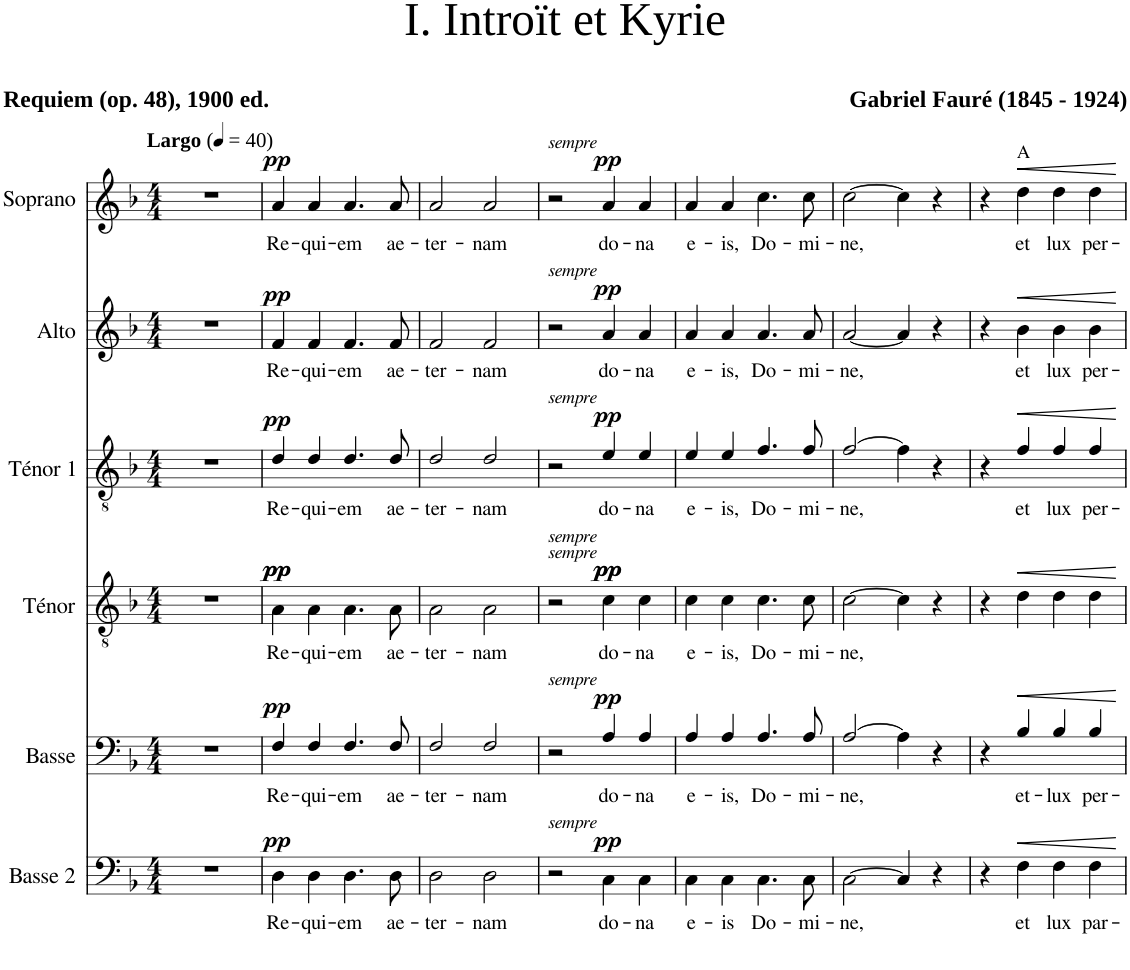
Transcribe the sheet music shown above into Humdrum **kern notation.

**kern	**text	**dynam	**kern	**text	**dynam	**kern	**text	**dynam	**kern	**text	**dynam	**kern	**text	**dynam	**kern	**text	**dynam
*part6	*part6	*part6	*part5	*part5	*part5	*part4	*part4	*part4	*part3	*part3	*part3	*part2	*part2	*part2	*part1	*part1	*part1
*staff6	*staff6	*staff6	*staff5	*staff5	*staff5	*staff4	*staff4	*staff4	*staff3	*staff3	*staff3	*staff2	*staff2	*staff2	*staff1	*staff1	*staff1
*I"Basse 2	*	*	*I"Basse	*	*	*I"Ténor	*	*	*I"Ténor 1	*	*	*I"Alto	*	*	*I"Soprano	*	*
*I'B2	*	*	*I'B	*	*	*I'T	*	*	*I'T1	*	*	*I'A	*	*	*I'S	*	*
*clefF4	*	*	*clefF4	*	*	*clefGv2	*	*	*clefGv2	*	*	*clefG2	*	*	*clefG2	*	*
*k[b-]	*	*	*k[b-]	*	*	*k[b-]	*	*	*k[b-]	*	*	*k[b-]	*	*	*k[b-]	*	*
*d:	*	*	*d:	*	*	*d:	*	*	*d:	*	*	*d:	*	*	*d:	*	*
*M4/4	*	*	*M4/4	*	*	*M4/4	*	*	*M4/4	*	*	*M4/4	*	*	*M4/4	*	*
*MM40	*	*	*MM40	*	*	*MM40	*	*	*MM40	*	*	*MM40	*	*	*MM40	*	*
=1	=1	=1	=1	=1	=1	=1	=1	=1	=1	=1	=1	=1	=1	=1	=1	=1	=1
!	!	!	!	!	!	!	!	!	!	!	!	!	!	!	!LO:TX:a:B:t=Largo	!	!
1r	.	.	1r	.	.	1r	.	.	1r	.	.	1r	.	.	1r	.	.
=2	=2	=2	=2	=2	=2	=2	=2	=2	=2	=2	=2	=2	=2	=2	=2	=2	=2
!	!LO:LY:b	!LO:DY:a	!	!LO:LY:b	!LO:DY:a	!	!LO:LY:b	!LO:DY:a	!	!LO:LY:b	!	!	!LO:LY:b	!	!	!LO:LY:b	!
!	!	!	!	!	!	!	!	!LO:DY:n=1:a	!	!	!LO:DY:a	!	!	!LO:DY:a	!	!	!LO:DY:a
4D\	Re-	pp	4F/	Re-	pp	4A\	Re-	pp pp	4d/	Re-	pp	4f/	Re-	pp	4a/	Re-	pp
!	!LO:LY:b	!	!	!LO:LY:b	!	!	!LO:LY:b	!	!	!LO:LY:b	!	!	!LO:LY:b	!	!	!LO:LY:b	!
4D\	-qui-	.	4F/	-qui-	.	4A\	-qui-	.	4d/	-qui-	.	4f/	-qui-	.	4a/	-qui-	.
!	!LO:LY:b	!	!	!LO:LY:b	!	!	!LO:LY:b	!	!	!LO:LY:b	!	!	!LO:LY:b	!	!	!LO:LY:b	!
4.D\	-em	.	4.F/	-em	.	4.A\	-em	.	4.d/	-em	.	4.f/	-em	.	4.a/	-em	.
!	!LO:LY:b	!	!	!LO:LY:b	!	!	!LO:LY:b	!	!	!LO:LY:b	!	!	!LO:LY:b	!	!	!LO:LY:b	!
8D\	ae-	.	8F/	ae-	.	8A\	ae-	.	8d/	ae-	.	8f/	ae-	.	8a/	ae-	.
=3	=3	=3	=3	=3	=3	=3	=3	=3	=3	=3	=3	=3	=3	=3	=3	=3	=3
!	!LO:LY:b	!	!	!LO:LY:b	!	!	!LO:LY:b	!	!	!LO:LY:b	!	!	!LO:LY:b	!	!	!LO:LY:b	!
2D\	-ter-	.	2F/	-ter-	.	2A\	-ter-	.	2d/	-ter-	.	2f/	-ter-	.	2a/	-ter-	.
!	!LO:LY:b	!	!	!LO:LY:b	!	!	!LO:LY:b	!	!	!LO:LY:b	!	!	!LO:LY:b	!	!	!LO:LY:b	!
2D\	-nam	.	2F/	-nam	.	2A\	-nam	.	2d/	-nam	.	2f/	-nam	.	2a/	-nam	.
=4	=4	=4	=4	=4	=4	=4	=4	=4	=4	=4	=4	=4	=4	=4	=4	=4	=4
!	!	!	!	!	!	!	!	!	!	!	!	!	!	!	!LO:TX:a:i:t=sempre	!	!
!	!	!	!	!	!	!	!	!	!	!	!	!LO:TX:a:i:t=sempre	!	!	!	!	!
!	!	!	!	!	!	!	!	!	!LO:TX:a:i:t=sempre	!	!	!	!	!	!	!	!
!	!	!	!	!	!	!LO:TX:a:i:t=sempre	!	!	!	!	!	!	!	!	!	!	!
!	!	!	!	!	!	!LO:TX:a:i:t=sempre	!	!	!	!	!	!	!	!	!	!	!
!	!	!	!LO:TX:a:i:t=sempre	!	!	!	!	!	!	!	!	!	!	!	!	!	!
!LO:TX:a:i:t=sempre	!	!	!	!	!	!	!	!	!	!	!	!	!	!	!	!	!
2r	.	.	2r	.	.	2r	.	.	2r	.	.	2r	.	.	2r	.	.
!	!LO:LY:b	!LO:DY:a	!	!LO:LY:b	!LO:DY:a	!	!LO:LY:b	!LO:DY:a	!	!LO:LY:b	!	!	!LO:LY:b	!	!	!LO:LY:b	!
!	!	!	!	!	!	!	!	!LO:DY:n=1:a	!	!	!LO:DY:a	!	!	!LO:DY:a	!	!	!LO:DY:a
4C\	do-	pp	4A/	do-	pp	4c\	do-	pp pp	4e/	do-	pp	4a/	do-	pp	4a/	do-	pp
!	!LO:LY:b	!	!	!LO:LY:b	!	!	!LO:LY:b	!	!	!LO:LY:b	!	!	!LO:LY:b	!	!	!LO:LY:b	!
4C\	-na	.	4A/	-na	.	4c\	-na	.	4e/	-na	.	4a/	-na	.	4a/	-na	.
=5	=5	=5	=5	=5	=5	=5	=5	=5	=5	=5	=5	=5	=5	=5	=5	=5	=5
!	!LO:LY:b	!	!	!LO:LY:b	!	!	!LO:LY:b	!	!	!LO:LY:b	!	!	!LO:LY:b	!	!	!LO:LY:b	!
4C\	e-	.	4A/	e-	.	4c\	e-	.	4e/	e-	.	4a/	e-	.	4a/	e-	.
!	!LO:LY:b	!	!	!LO:LY:b	!	!	!LO:LY:b	!	!	!LO:LY:b	!	!	!LO:LY:b	!	!	!LO:LY:b	!
4C\	-is	.	4A/	-is,	.	4c\	-is,	.	4e/	-is,	.	4a/	-is,	.	4a/	-is,	.
!	!LO:LY:b	!	!	!LO:LY:b	!	!	!LO:LY:b	!	!	!LO:LY:b	!	!	!LO:LY:b	!	!	!LO:LY:b	!
4.C\	Do-	.	4.A/	Do-	.	4.c\	Do-	.	4.f/	Do-	.	4.a/	Do-	.	4.cc\	Do-	.
!	!LO:LY:b	!	!	!LO:LY:b	!	!	!LO:LY:b	!	!	!LO:LY:b	!	!	!LO:LY:b	!	!	!LO:LY:b	!
8C\	-mi-	.	8A/	-mi-	.	8c\	-mi-	.	8f/	-mi-	.	8a/	-mi-	.	8cc\	-mi-	.
=6	=6	=6	=6	=6	=6	=6	=6	=6	=6	=6	=6	=6	=6	=6	=6	=6	=6
!	!LO:LY:b	!	!	!LO:LY:b	!	!	!LO:LY:b	!	!	!LO:LY:b	!	!	!LO:LY:b	!	!	!LO:LY:b	!
[2C\	-ne,	.	[2A/	-ne,	.	[2c\	-ne,	.	[2f/	-ne,	.	[2a/	-ne,	.	[2cc\	-ne,	.
4C/]	.	.	4A\]	.	.	4c\]	.	.	4f\]	.	.	4a/]	.	.	4cc\]	.	.
4r	.	.	4r	.	.	4r	.	.	4r	.	.	4r	.	.	4r	.	.
=7	=7	=7	=7	=7	=7	=7	=7	=7	=7	=7	=7	=7	=7	=7	=7	=7	=7
4r	.	.	4r	.	.	4r	.	.	4r	.	.	4r	.	.	4r	.	.
!	!	!	!	!	!	!	!	!	!	!	!	!	!	!	!LO:TX:a:t=A	!	!
!	!LO:LY:b	!LO:HP:b	!	!LO:LY:b	!LO:HP:b	!	!	!LO:HP:b	!	!LO:LY:b	!LO:HP:b	!	!LO:LY:b	!LO:HP:b	!	!LO:LY:b	!LO:HP:b
4F\	et	<	4B-/	et-	<	4d\	.	<	4f/	et	<	4b-\	et	<	4dd\	et	<
!	!LO:LY:b	!	!	!LO:LY:b	!	!	!	!	!	!LO:LY:b	!	!	!LO:LY:b	!	!	!LO:LY:b	!
4F\	lux	.	4B-/	-lux	.	4d\	.	.	4f/	lux	.	4b-\	lux	.	4dd\	lux	.
!	!LO:LY:b	!	!	!LO:LY:b	!	!	!	!	!	!LO:LY:b	!	!	!LO:LY:b	!	!	!LO:LY:b	!
4F\	par-	.	4B-/	per-	.	4d\	.	.	4f/	per-	.	4b-\	per-	.	4dd\	per-	.
.	.	[	.	.	[	.	.	[	.	.	[	.	.	[	.	.	[
=	=	=	=	=	=	=	=	=	=	=	=	=	=	=	=	=	=
*-	*-	*-	*-	*-	*-	*-	*-	*-	*-	*-	*-	*-	*-	*-	*-	*-	*-
